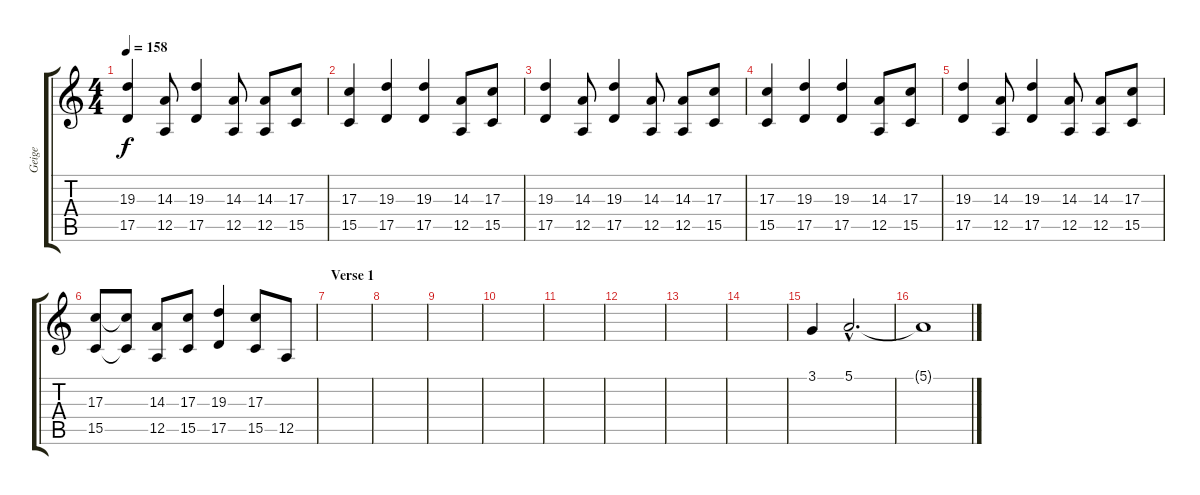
\track ("Geige" "Geige") {instrument violin}
\staff {score tabs}
\tuning (E4 B3 G3 D3 A2 D2) {hide}
\ts (4 4)
\tempo 158
\clef g2
\ks c
(19.3 17.5).4{dy f} (14.3 12.5).8 (19.3 17.5).4 (14.3 12.5).8 (14.3 12.5).8 (17.3 15.5).8 |
(17.3 15.5).4 (19.3 17.5).4 (19.3 17.5).4 (14.3 12.5).8 (17.3 15.5).8 |
(19.3 17.5).4 (14.3 12.5).8 (19.3 17.5).4 (14.3 12.5).8 (14.3 12.5).8 (17.3 15.5).8 |
(17.3 15.5).4 (19.3 17.5).4 (19.3 17.5).4 (14.3 12.5).8 (17.3 15.5).8 |
(19.3 17.5).4 (14.3 12.5).8 (19.3 17.5).4 (14.3 12.5).8 (14.3 12.5).8 (17.3 15.5).8 |
(17.3 15.5).8 (17.3{t} 15.5{t}).8 (14.3 12.5).8 (17.3 15.5).8 (19.3 17.5).4 (17.3 15.5).8 12.5.8 |
\section ("" "Verse 1")
|
|
|
|
|
|
|
|
3.1.4 5.1{hac}.2{d} |
5.1{t}.1
